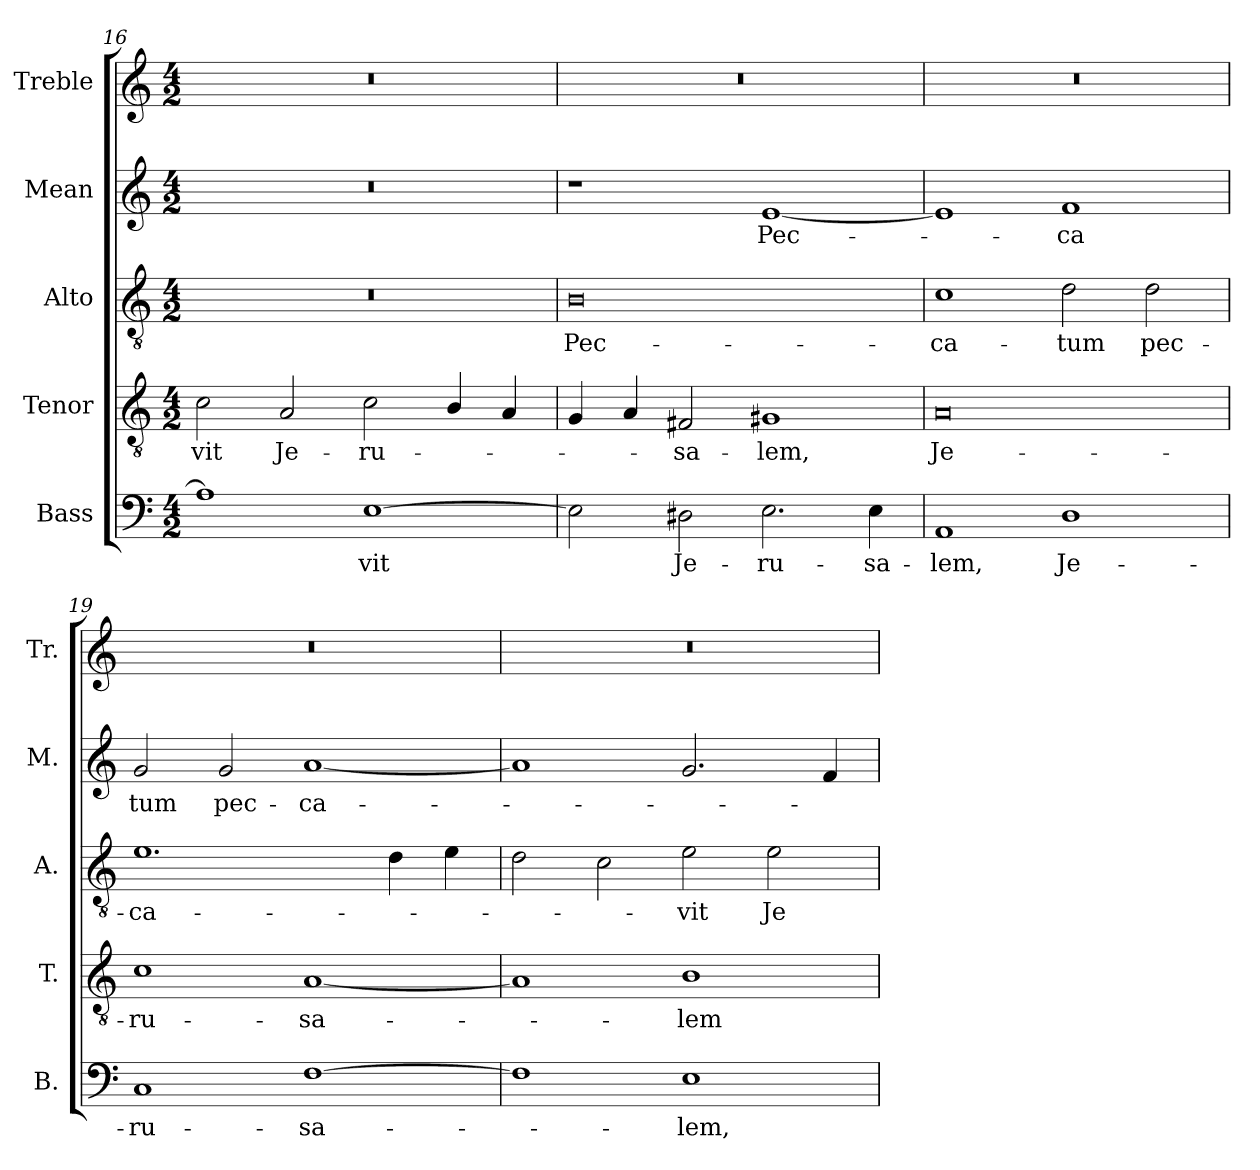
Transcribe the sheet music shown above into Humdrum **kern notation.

**kern	**text	**kern	**text	**kern	**text	**kern	**text	**kern
*part5	*part5	*part4	*part4	*part3	*part3	*part2	*part2	*part1
*staff5	*staff5	*staff4	*staff4	*staff3	*staff3	*staff2	*staff2	*staff1
*I"Bass	*	*I"Tenor	*	*I"Alto	*	*I"Mean	*	*I"Treble
*I'B.	*	*I'T.	*	*I'A.	*	*I'M.	*	*I'Tr.
*clefF4	*	*clefGv2	*	*clefGv2	*	*clefG2	*	*clefG2
*	*	*ITrd7c12	*	*ITrd7c12	*	*	*	*
*k[]	*	*k[]	*	*k[]	*	*k[]	*	*k[]
*C:	*	*C:	*	*C:	*	*C:	*	*C:
*M4/2	*	*M4/2	*	*M4/2	*	*M4/2	*	*M4/2
=16	=16	=16	=16	=16	=16	=16	=16	=16
!	!	!	!LO:LY:b:color=#000000	!LO:N:vis=1	!	!LO:N:vis=1	!	!LO:N:vis=1
1Ai]	.	2Ci\	-vit	0r	.	0r	.	0r
!	!	!	!LO:LY:b:color=#000000	!	!	!	!	!
.	.	2AAi/	Je-	.	.	.	.	.
!	!LO:LY:b:color=#000000	!	!	!	!	!	!	!
!	!	!	!LO:LY:b:color=#000000	!	!	!	!	!
[>1Ei	-vit	2Ci\	-ru-	.	.	.	.	.
.	.	4BBi/	.	.	.	.	.	.
.	.	4AAi/	.	.	.	.	.	.
=17	=17	=17	=17	=17	=17	=17	=17	=17
!	!	!	!	!	!LO:LY:b:color=#000000	!	!	!LO:N:vis=1
2Ei\]	.	4GGi/	.	0BBi	Pec-	1r	.	0r
.	.	4AAi/	.	.	.	.	.	.
!	!LO:LY:b:color=#000000	!	!	!	!	!	!	!
!	!	!	!LO:LY:b:color=#000000	!	!	!	!	!
2D#Xi\	Je-	2FF#Xi/	-sa-	.	.	.	.	.
!	!LO:LY:b:color=#000000	!	!	!	!	!	!	!
!	!	!	!LO:LY:b:color=#000000	!	!	!	!	!
!	!	!	!	!	!	!	!LO:LY:b:color=#000000	!
2.Ei\	-ru-	1GG#Xi	-lem,	.	.	[<1ei	Pec-	.
!	!LO:LY:b:color=#000000	!	!	!	!	!	!	!
4Ei\	-sa-	.	.	.	.	.	.	.
=18	=18	=18	=18	=18	=18	=18	=18	=18
!	!LO:LY:b:color=#000000	!	!	!	!	!	!	!
!	!	!	!LO:LY:b:color=#000000	!	!	!	!	!
!	!	!	!	!	!LO:LY:b:color=#000000	!	!	!LO:N:vis=1
1AAi	-lem,	0AAi	Je-	1Ci	-ca-	1ei]	.	0r
!	!LO:LY:b:color=#000000	!	!	!	!	!	!	!
!	!	!	!	!	!LO:LY:b:color=#000000	!	!	!
!	!	!	!	!	!	!	!LO:LY:b:color=#000000	!
1Di	Je-	.	.	2Di\	-tum	1fi	-ca	.
!	!	!	!	!	!LO:LY:b:color=#000000	!	!	!
.	.	.	.	2Di\	pec-	.	.	.
!!LO:LB:g=z
=19	=19	=19	=19	=19	=19	=19	=19	=19
!	!LO:LY:b:color=#000000	!	!	!	!	!	!	!
!	!	!	!LO:LY:b:color=#000000	!	!	!	!	!
!	!	!	!	!	!LO:LY:b:color=#000000	!	!	!
!	!	!	!	!	!	!	!LO:LY:b:color=#000000	!LO:N:vis=1
1Ci	-ru-	1Ci	-ru-	1.Ei	-ca-	2gi/	tum	0r
!	!	!	!	!	!	!	!LO:LY:b:color=#000000	!
.	.	.	.	.	.	2gi/	pec-	.
!	!LO:LY:b:color=#000000	!	!	!	!	!	!	!
!	!	!	!LO:LY:b:color=#000000	!	!	!	!	!
!	!	!	!	!	!	!	!LO:LY:b:color=#000000	!
[>1Fi	-sa-	[<1AAi	-sa-	.	.	[<1ai	-ca-	.
.	.	.	.	4Di\	.	.	.	.
.	.	.	.	4Ei\	.	.	.	.
=20	=20	=20	=20	=20	=20	=20	=20	=20
!	!	!	!	!	!	!	!	!LO:N:vis=1
1Fi]	.	1AAi]	.	2Di\	.	1ai]	.	0r
.	.	.	.	2Ci\	.	.	.	.
!	!LO:LY:b:color=#000000	!	!	!	!	!	!	!
!	!	!	!LO:LY:b:color=#000000	!	!	!	!	!
!	!	!	!	!	!LO:LY:b:color=#000000	!	!	!
1Ei	-lem,	1BBi	-lem	2Ei\	-vit	2.gi/	.	.
!	!	!	!	!	!LO:LY:b:color=#000000	!	!	!
.	.	.	.	2Ei\	Je-	.	.	.
.	.	.	.	.	.	4fi/	.	.
=	=	=	=	=	=	=	=	=
*-	*-	*-	*-	*-	*-	*-	*-	*-
